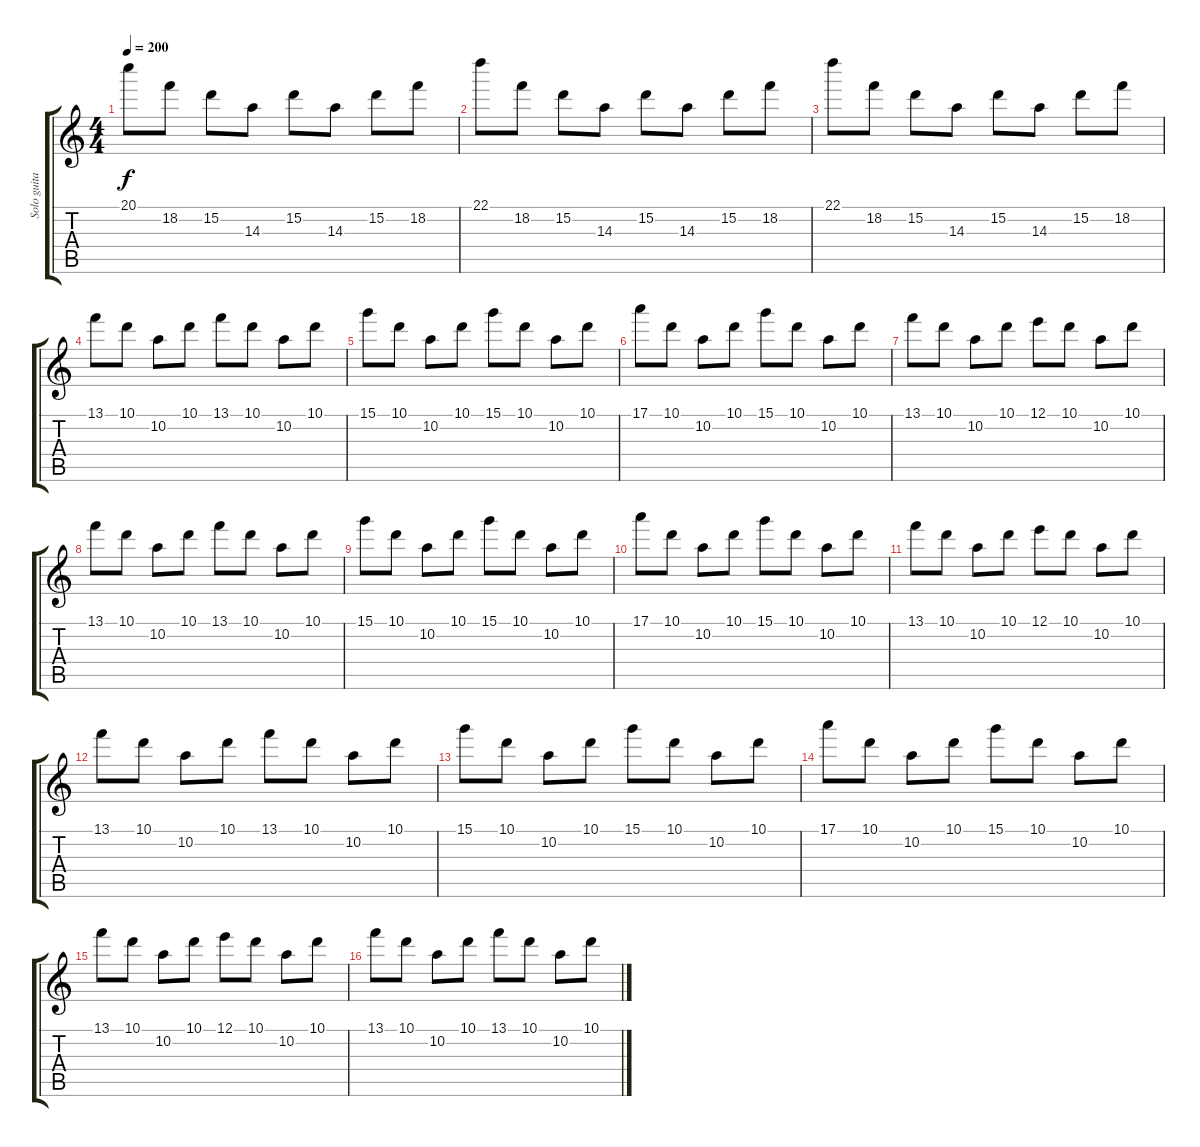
\track ("Solo guitar" "Solo guita") {instrument overdrivenguitar}
\staff {score tabs}
\tuning (E4 B3 G3 D3 A2 E2) {hide}
\ts (4 4)
\tempo 200
\clef g2
\ks c
20.1.8{dy f} 18.2.8 15.2.8 14.3.8 15.2.8 14.3.8 15.2.8 18.2.8 |
22.1.8 18.2.8 15.2.8 14.3.8 15.2.8 14.3.8 15.2.8 18.2.8 |
22.1.8 18.2.8 15.2.8 14.3.8 15.2.8 14.3.8 15.2.8 18.2.8 |
13.1.8 10.1.8 10.2.8 10.1.8 13.1.8 10.1.8 10.2.8 10.1.8 |
15.1.8 10.1.8 10.2.8 10.1.8 15.1.8 10.1.8 10.2.8 10.1.8 |
17.1.8 10.1.8 10.2.8 10.1.8 15.1.8 10.1.8 10.2.8 10.1.8 |
13.1.8 10.1.8 10.2.8 10.1.8 12.1.8 10.1.8 10.2.8 10.1.8 |
13.1.8 10.1.8 10.2.8 10.1.8 13.1.8 10.1.8 10.2.8 10.1.8 |
15.1.8 10.1.8 10.2.8 10.1.8 15.1.8 10.1.8 10.2.8 10.1.8 |
17.1.8 10.1.8 10.2.8 10.1.8 15.1.8 10.1.8 10.2.8 10.1.8 |
13.1.8 10.1.8 10.2.8 10.1.8 12.1.8 10.1.8 10.2.8 10.1.8 |
13.1.8 10.1.8 10.2.8 10.1.8 13.1.8 10.1.8 10.2.8 10.1.8 |
15.1.8 10.1.8 10.2.8 10.1.8 15.1.8 10.1.8 10.2.8 10.1.8 |
17.1.8 10.1.8 10.2.8 10.1.8 15.1.8 10.1.8 10.2.8 10.1.8 |
13.1.8 10.1.8 10.2.8 10.1.8 12.1.8 10.1.8 10.2.8 10.1.8 |
13.1.8 10.1.8 10.2.8 10.1.8 13.1.8 10.1.8 10.2.8 10.1.8
